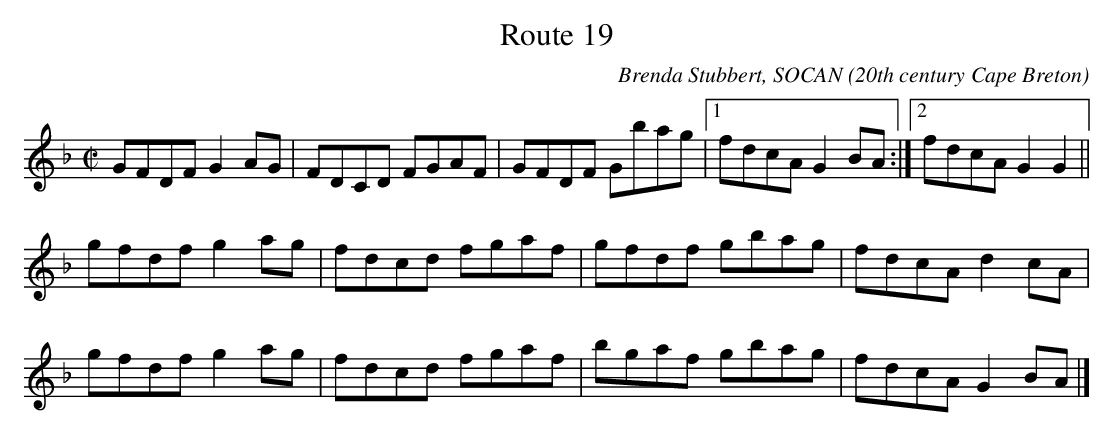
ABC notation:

X:1
T:Route 19
C:Brenda Stubbert, SOCAN
O:20th century Cape Breton
Q:288
L:1/8
M:C|
K:Gdor
GFDF G2 AG|FDCD FGAF|GFDF Gbag|1fdcA G2 BA:|2fdcA G2 G2||!
gfdf g2 ag|fdcd fgaf|gfdf gbag|fdcA d2 cA|!
gfdf g2 ag|fdcd fgaf|bgaf gbag|fdcA G2 BA|]!
